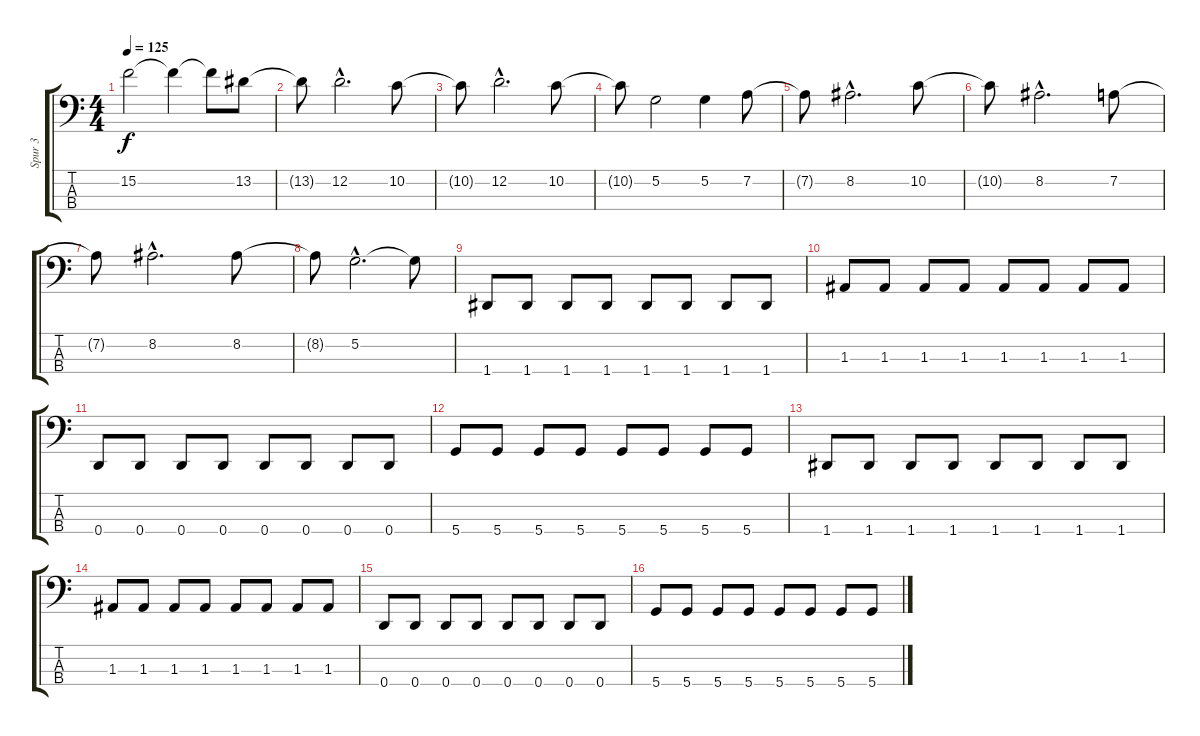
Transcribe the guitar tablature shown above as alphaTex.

\track ("Spur 3" "Spur 3") {instrument electricbasspick}
\staff {score tabs}
\tuning (G2 D2 A1 D1) {hide}
\ts (4 4)
\tempo 125
\clef f4
\ks c
15.2.2{dy f} 15.2{t}.4 15.2{t}.8 13.2.8 |
13.2{t}.8 12.2{hac}.2{d} 10.2.8 |
10.2{t}.8 12.2{hac}.2{d} 10.2.8 |
10.2{t}.8 5.2.2 5.2.4 7.2.8 |
7.2{t}.8 8.2{hac}.2{d} 10.2.8 |
10.2{t}.8 8.2{hac}.2{d} 7.2.8 |
7.2{t}.8 8.2{hac}.2{d} 8.2.8 |
8.2{t}.8 5.2{hac}.2{d} 5.2{t}.8 |
1.4.8 1.4.8 1.4.8 1.4.8 1.4.8 1.4.8 1.4.8 1.4.8 |
1.3.8 1.3.8 1.3.8 1.3.8 1.3.8 1.3.8 1.3.8 1.3.8 |
0.4.8 0.4.8 0.4.8 0.4.8 0.4.8 0.4.8 0.4.8 0.4.8 |
5.4.8 5.4.8 5.4.8 5.4.8 5.4.8 5.4.8 5.4.8 5.4.8 |
1.4.8 1.4.8 1.4.8 1.4.8 1.4.8 1.4.8 1.4.8 1.4.8 |
1.3.8 1.3.8 1.3.8 1.3.8 1.3.8 1.3.8 1.3.8 1.3.8 |
0.4.8 0.4.8 0.4.8 0.4.8 0.4.8 0.4.8 0.4.8 0.4.8 |
5.4.8 5.4.8 5.4.8 5.4.8 5.4.8 5.4.8 5.4.8 5.4.8
